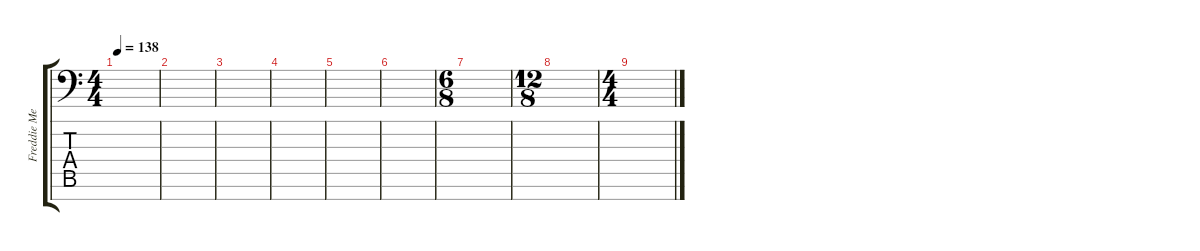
\track ("Freddie Mercury - Bechstein Co" "Freddie Me") {instrument overdrivenguitar}
\staff {score tabs}
\tuning (G2 D2 A1 E1 B0 C-1 C-1) {hide}
\ts (4 4)
\tempo 138
\clef f4
\ks c
|
|
|
|
|
|
\ts (6 8)
|
\ts (12 8)
|
\ts (4 4)
